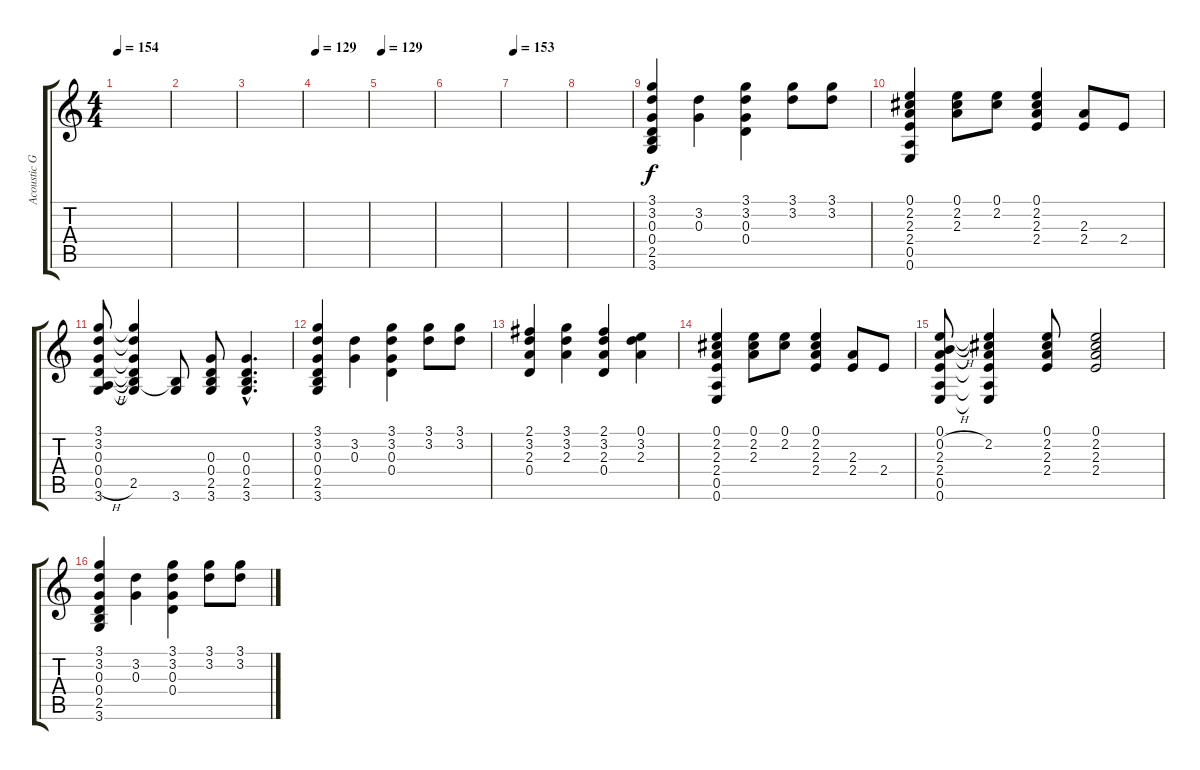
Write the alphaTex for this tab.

\track ("Acoustic Guitar 1" "Acoustic G") {instrument acousticguitarsteel}
\staff {score tabs}
\tuning (E4 B3 G3 D3 A2 E2) {hide}
\ts (4 4)
\tempo 154
\clef g2
\ks c
|
|
|
\tempo 129
|
\tempo 129
|
|
\tempo 153
|
|
(3.1 3.2 0.3 0.4 2.5 3.6).4{volume 0} (3.2 0.3).4{volume 5} (3.1 3.2 0.3 0.4).4 (3.1 3.2).8 (3.1 3.2).8 |
(0.1 2.2 2.3 2.4 0.5 0.6).4 (0.1 2.2 2.3).8 (0.1 2.2).8 (0.1 2.2 2.3 2.4).4 (2.3 2.4).8 2.4.8 |
(3.1 3.2 0.3 0.4 0.5{h} 3.6).8 (3.1{t} 3.2{t} 0.3{t} 0.4{t} 2.5 3.6{t}).4 (2.5{t} 3.6).8 (0.3 0.4 2.5 3.6).8 (0.3{hac} 0.4{hac} 2.5{hac} 3.6{hac}).4{d volume 8} |
(3.1 3.2 0.3 0.4 2.5 3.6).4 (3.2 0.3).4 (3.1 3.2 0.3 0.4).4 (3.1 3.2).8 (3.1 3.2).8 |
(2.1 3.2 2.3 0.4).4 (3.1 3.2 2.3).4 (2.1 3.2 2.3 0.4).4 (0.1 3.2 2.3).4 |
(0.1 2.2 2.3 2.4 0.5 0.6).4 (0.1 2.2 2.3).8 (0.1 2.2).8 (0.1 2.2 2.3 2.4).4 (2.3 2.4).8 2.4.8 |
(0.1 0.2{h} 2.3 2.4 0.5 0.6).8 (0.1{t} 2.2 2.3{t} 2.4{t} 0.5{t} 0.6{t}).4 (0.1 2.2 2.3 2.4).8 (0.1 2.2 2.3 2.4).2 |
(3.1 3.2 0.3 0.4 2.5 3.6).4 (3.2 0.3).4 (3.1 3.2 0.3 0.4).4 (3.1 3.2).8 (3.1 3.2).8
